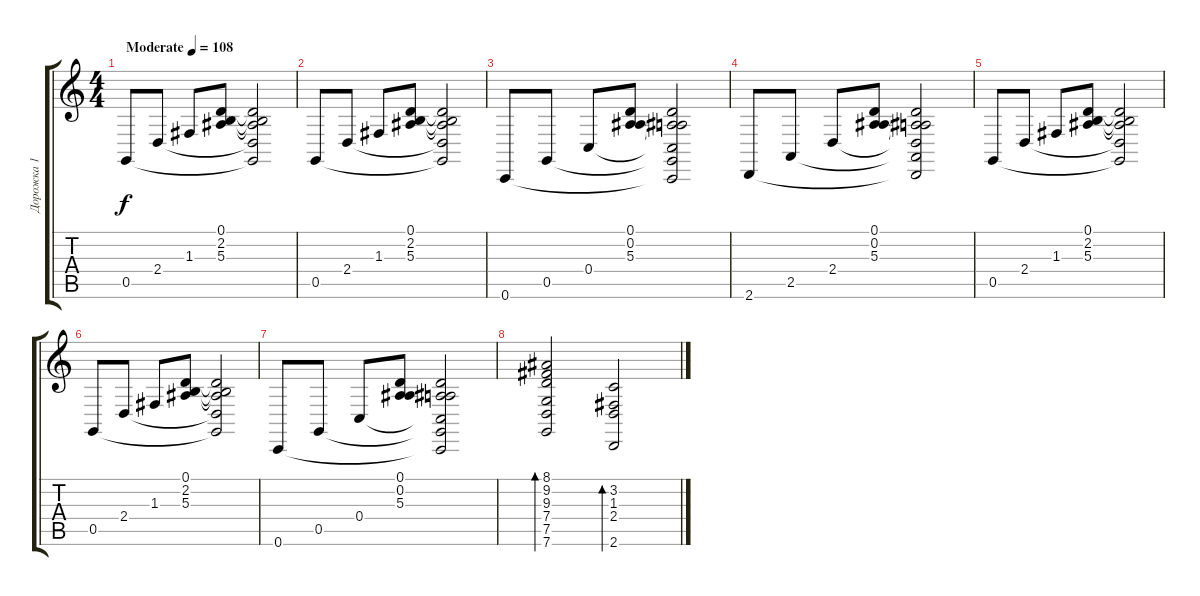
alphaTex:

\track ("Дорожка 1" "Дорожка 1") {instrument electricgrandpiano}
\staff {score tabs}
\tuning (D4 A3 F3 C3 G2 C2) {hide}
\ts (4 4)
\tempo (108 "Moderate")
\clef g2
\ks c
0.5.8{dy f instrument electricgrandpiano} 2.4.8 1.3.8 (0.1 2.2 5.3).8 (0.1{t} 2.2{t} 5.3{t} 2.4{t} 0.5{t}).2 |
0.5.8 2.4.8 1.3.8 (0.1 2.2 5.3).8 (0.1{t} 2.2{t} 5.3{t} 2.4{t} 0.5{t}).2 |
0.6.8 0.5.8 0.4.8 (0.1 0.2 5.3).8 (0.1{t} 0.2{t} 5.3{t} 0.4{t} 0.5{t} 0.6{t}).2 |
2.6.8 2.5.8 2.4.8 (0.1 0.2 5.3).8 (0.1{t} 0.2{t} 5.3{t} 2.4{t} 2.5{t} 2.6{t}).2 |
0.5.8 2.4.8 1.3.8 (0.1 2.2 5.3).8 (0.1{t} 2.2{t} 5.3{t} 2.4{t} 0.5{t}).2 |
0.5.8 2.4.8 1.3.8 (0.1 2.2 5.3).8 (0.1{t} 2.2{t} 5.3{t} 2.4{t} 0.5{t}).2 |
0.6.8 0.5.8 0.4.8 (0.1 0.2 5.3).8 (0.1{t} 0.2{t} 5.3{t} 0.4{t} 0.5{t} 0.6{t}).2 |
(8.1 9.2 9.3 7.4 7.5 7.6).2{bd 120} (3.2 1.3 2.4 2.6).2{bd 120}
